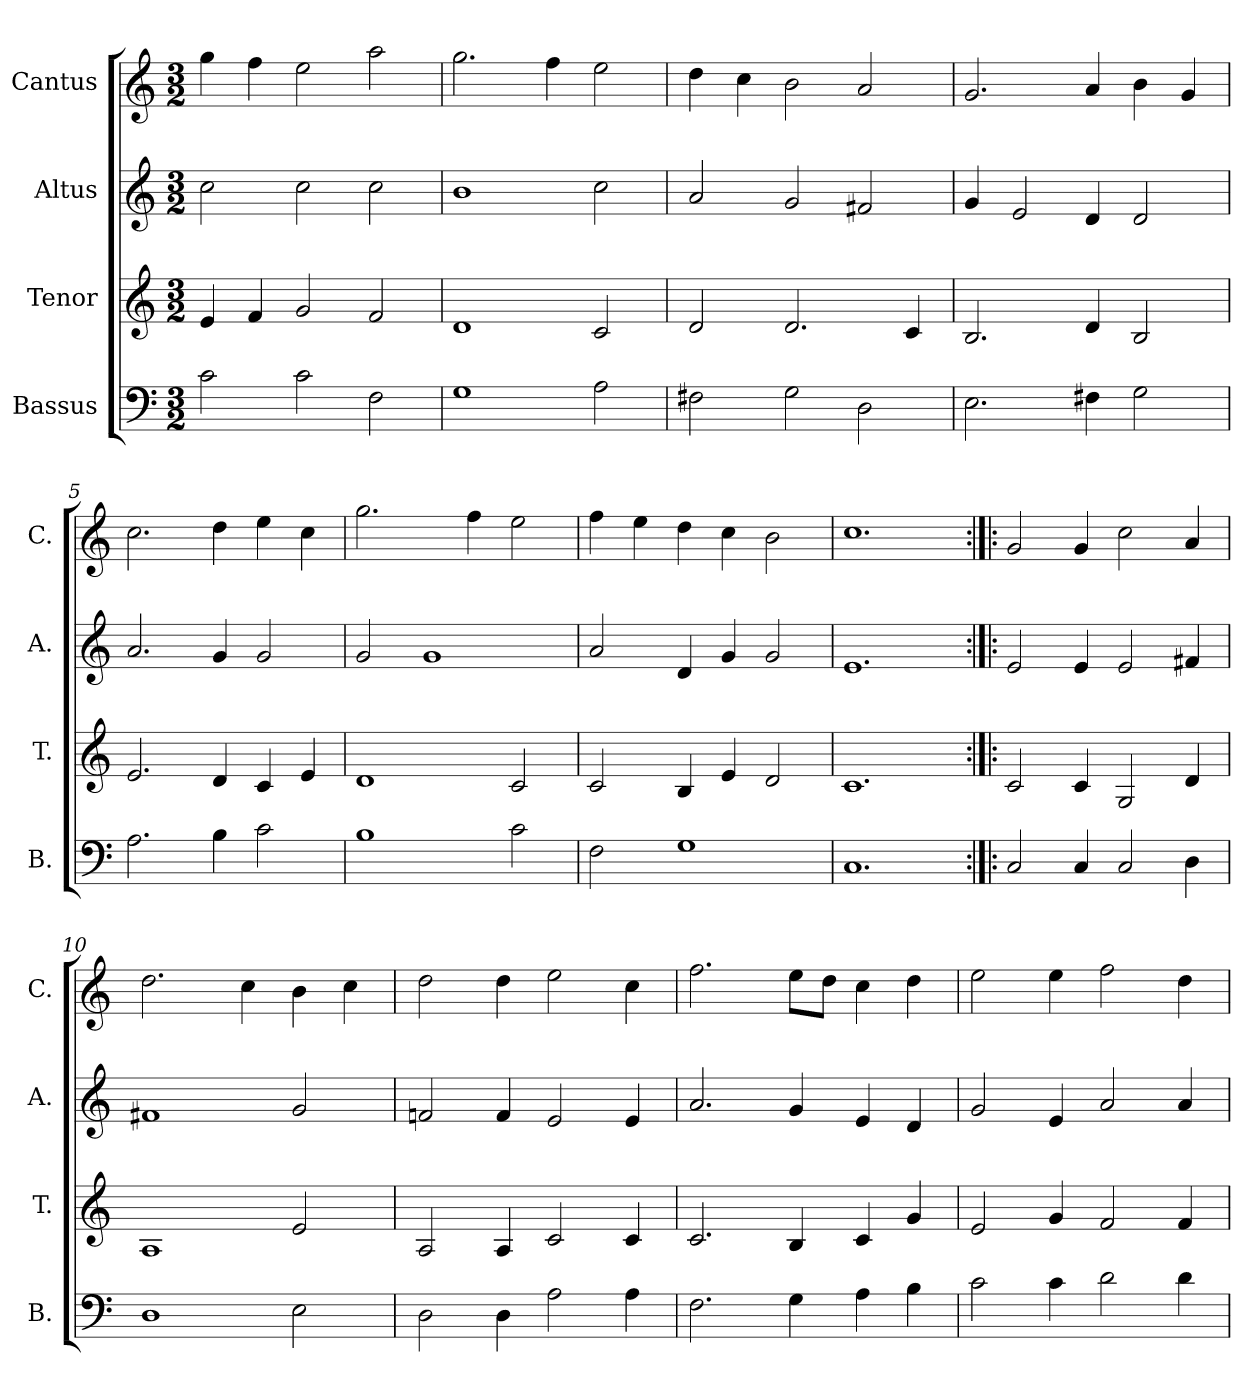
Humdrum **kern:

**kern	**kern	**kern	**kern
*part4	*part3	*part2	*part1
*staff4	*staff3	*staff2	*staff1
*I"Bassus	*I"Tenor	*I"Altus	*I"Cantus
*I'B.	*I'T.	*I'A.	*I'C.
*clefF4	*clefG2	*clefG2	*clefG2
*k[]	*k[]	*k[]	*k[]
*M3/2	*M3/2	*M3/2	*M3/2
=1	=1	=1	=1
2c\	4e/	2cc\	4gg\
.	4f/	.	4ff\
2c\	2g/	2cc\	2ee\
2F\	2f/	2cc\	2aa\
=2	=2	=2	=2
1G	1d	1b	2.gg\
.	.	.	4ff\
2A\	2c/	2cc\	2ee\
=3	=3	=3	=3
2F#X\	2d/	2a/	4dd\
.	.	.	4cc\
2G\	2.d/	2g/	2b\
2D\	.	2f#X/	2a/
.	4c/	.	.
=4	=4	=4	=4
2.E\	2.B/	4g/	2.g/
.	.	2e/	.
4F#X\	4d/	4d/	4a/
2G\	2B/	2d/	4b\
.	.	.	4g/
=5	=5	=5	=5
2.A\	2.e/	2.a/	2.cc\
4B\	4d/	4g/	4dd\
2c\	4c/	2g/	4ee\
.	4e/	.	4cc\
=6	=6	=6	=6
1B	1d	2g/	2.gg\
.	.	1g	.
.	.	.	4ff\
2c\	2c/	.	2ee\
=7	=7	=7	=7
2F\	2c/	2a/	4ff\
.	.	.	4ee\
1G	4B/	4d/	4dd\
.	4e/	4g/	4cc\
.	2d/	2g/	2b\
=8	=8	=8	=8
1.C	1.c	1.e	1.cc
=9:|!|:	=9:|!|:	=9:|!|:	=9:|!|:
2C/	2c/	2e/	2g/
4C/	4c/	4e/	4g/
2C/	2G/	2e/	2cc\
4D\	4d/	4f#X/	4a/
!!LO:LB:g=z
=10	=10	=10	=10
1D	1A	1f#X	2.dd\
.	.	.	4cc\
2E\	2e/	2g/	4b\
.	.	.	4cc\
=11	=11	=11	=11
2D\	2A/	2fn/	2dd\
4D\	4A/	4f/	4dd\
2A\	2c/	2e/	2ee\
4A\	4c/	4e/	4cc\
=12	=12	=12	=12
2.F\	2.c/	2.a/	2.ff\
4G\	4B/	4g/	8ee\L
.	.	.	8dd\J
4A\	4c/	4e/	4cc\
4B\	4g/	4d/	4dd\
=13	=13	=13	=13
2c\	2e/	2g/	2ee\
4c\	4g/	4e/	4ee\
2d\	2f/	2a/	2ff\
4d\	4f/	4a/	4dd\
=	=	=	=
*-	*-	*-	*-
